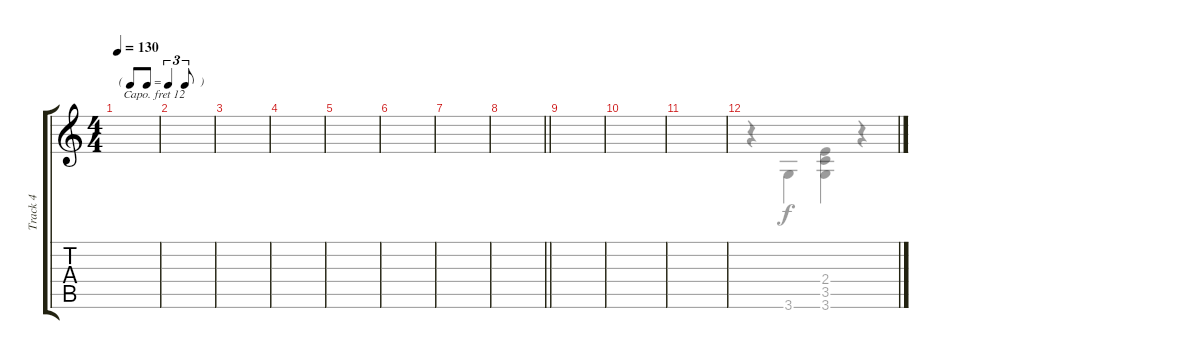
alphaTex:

\track ("Track 4" "Track 4") {instrument acousticgrandpiano}
\staff {score tabs}
\capo 12
\tuning (E4 B3 G3 D3 A2 E2) {hide}
\voice
\ts (4 4)
\tf triplet8th
\tempo 130
\clef g2
\ks c
|
|
|
|
|
|
|
\barLineRight lightlight
|
|
|
|
|
\voice
\clef g2
\ks c
|
|
|
|
|
|
|
\barLineRight lightlight
|
|
|
|
r.4 3.6.4 (2.4 3.5 3.6).4 r.4 |
